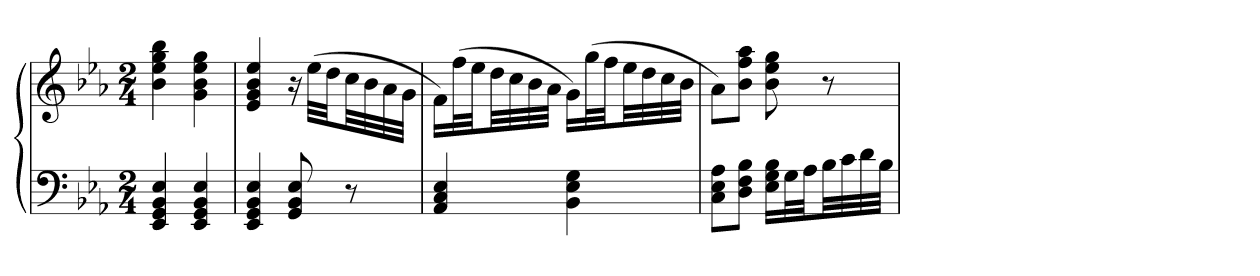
**kern	**kern
*part1	*part1
*staff2	*staff1
*clefF4	*clefG2
*k[b-e-a-]	*k[b-e-a-]
*E-:	*E-:
*M2/4	*M2/4
=	=
4EE- 4GG 4BB- 4E-	4b- 4ee- 4gg 4bb-
4EE- 4GG 4BB- 4E-	4g 4b- 4ee- 4gg
=156	=156
4EE- 4GG 4BB- 4E-	4e- 4g 4b- 4ee-
8GG 8BB- 8E-	16r
.	(32ee-LLL
.	32ddJJ
8r	32ccLL
.	32b-
.	32a-
.	32gJJJ
=157	=157
4AA- 4C 4E-	16fLL)
.	(32ffL
.	32ee-JJ
.	32ddLL
.	32cc
.	32b-
.	32a-JJJ
4BB- 4E- 4G	16gLL)
.	(32ggL
.	32ffJJ
.	32ee-LL
.	32dd
.	32cc
.	32b-JJJ
=158	=158
8C 8E- 8A-L	8a-L)
8D 8F 8B-J	8b- 8ff 8aa-J
16E- 16G 16B-LL	8b- 8ee- 8gg
32GL	.
32A-JJ	.
32B-LL	8r
32c	.
32d	.
32B-JJJ	.
=	=
*-	*-
